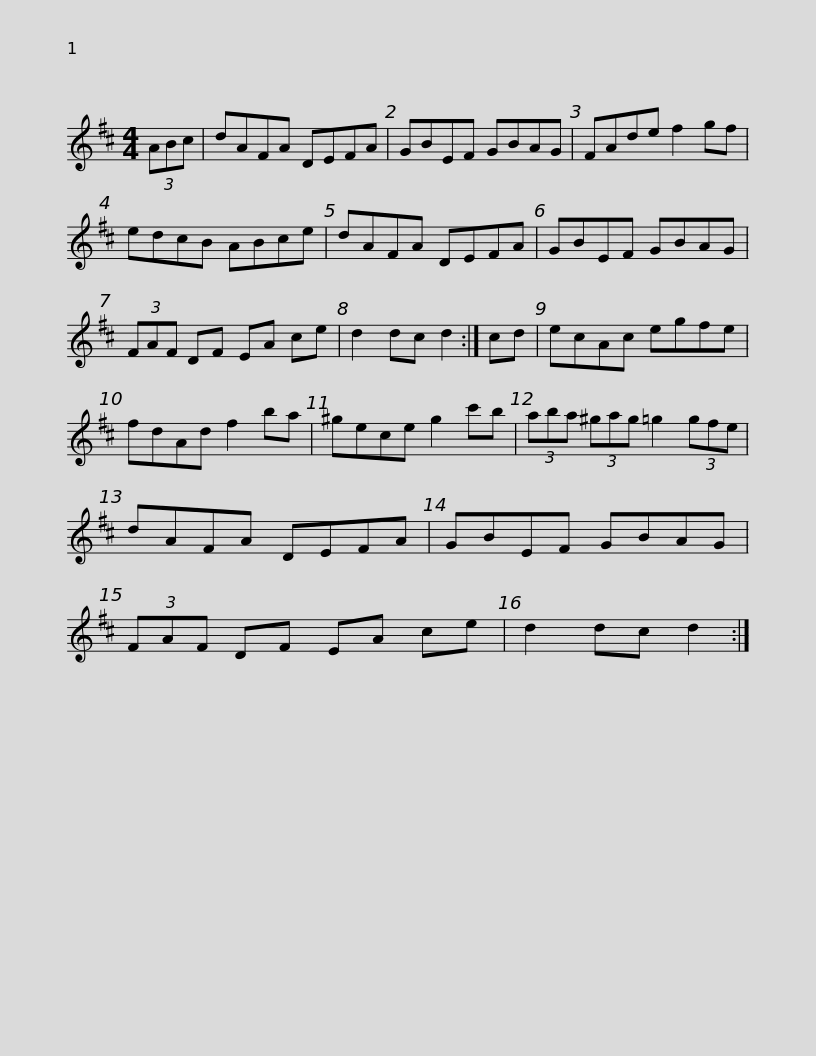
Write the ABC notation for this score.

X:1
L:1/8
M:4/4
I:linebreak $
K:D
V:1 treble
V:1
 (3ABc | dAFA DEFA | GBEF GBAG | FAde f2 gf | edcB ABce | %5
 dAFA DEFA |$ GBEF GBAG | (3FAF DF EA ce | d2 dc d2 :| cd | %10
 ecAc egfe | fdAd f2 ba |$ ^gece g2 c'b | (3aba (3^gag =g2 (3gfe | dAFA DEFA | %15
 GBEF GBAG | (3FAF DF EA ce |$ d2 dc d2 :| %18
